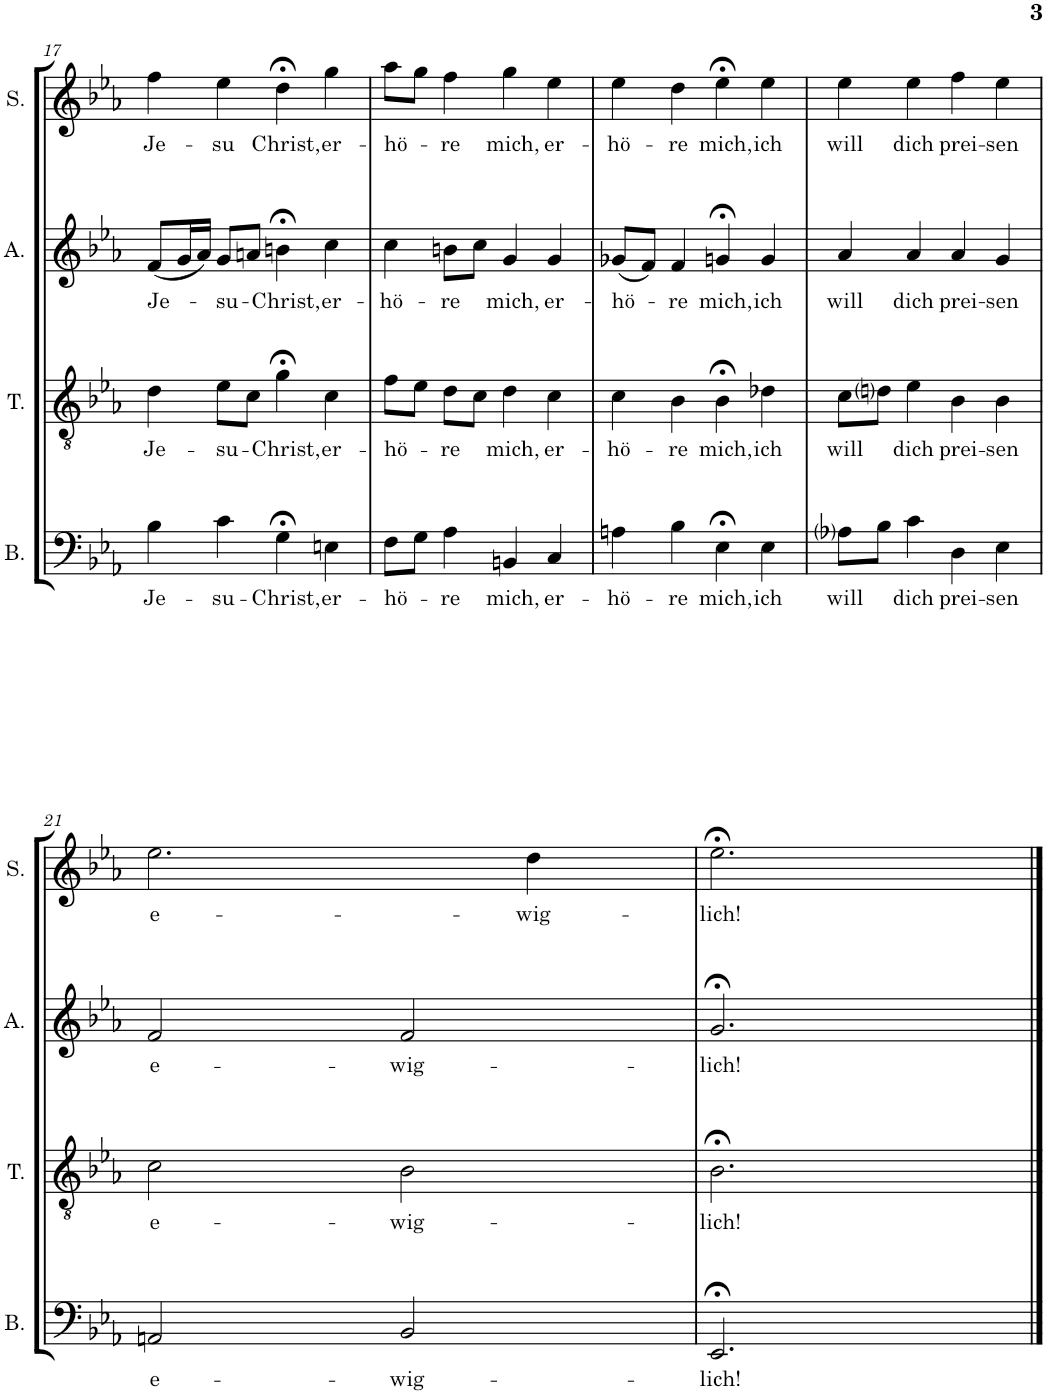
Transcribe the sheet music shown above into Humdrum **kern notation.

**kern	**text	**kern	**text	**kern	**text	**kern	**text
*part4	*part4	*part3	*part3	*part2	*part2	*part1	*part1
*staff4	*staff4	*staff3	*staff3	*staff2	*staff2	*staff1	*staff1
*I"Basso	*	*I"Tenore	*	*I"Alto	*	*I"Soprano	*
*I'B.	*	*I'T.	*	*I'A.	*	*I'S.	*
!!LO:PB:g=z
*clefF4	*	*clefGv2	*	*clefG2	*	*clefG2	*
*k[b-e-a-]	*	*k[b-e-a-]	*	*k[b-e-a-]	*	*k[b-e-a-]	*
*E-:	*	*E-:	*	*E-:	*	*E-:	*
*M4/4	*	*M4/4	*	*M4/4	*	*M4/4	*
=17	=17	=17	=17	=17	=17	=17	=17
!	!LO:LY:b	!	!LO:LY:b	!	!LO:LY:b	!	!LO:LY:b
4B-\	Je-	4d\	Je-	(<8f/L	Je-	4ff\	Je-
.	.	.	.	16g/L	.	.	.
.	.	.	.	16a-/JJ)	.	.	.
!	!LO:LY:b	!	!LO:LY:b	!	!LO:LY:b	!	!LO:LY:b
4c\	-su-	8e-\L	-su-	8g/L	-su-	4ee-\	-su
.	.	8c\J	.	8an/J	.	.	.
!	!LO:LY:b	!	!LO:LY:b	!	!LO:LY:b	!	!LO:LY:b
4G;<\	-Christ,	4g;<\	-Christ,	4bn;<\	-Christ,	4dd;<\	Christ,
!	!LO:LY:b	!	!LO:LY:b	!	!LO:LY:b	!	!LO:LY:b
4En\	er-	4c\	er-	4cc\	er-	4gg\	er-
=18	=18	=18	=18	=18	=18	=18	=18
!	!LO:LY:b	!	!LO:LY:b	!	!LO:LY:b	!	!LO:LY:b
8F\L	-hö-	8f\L	-hö-	4cc\	-hö-	8aa-\L	-hö-
8G\J	.	8e-\J	.	.	.	8gg\J	.
!	!LO:LY:b	!	!LO:LY:b	!	!LO:LY:b	!	!LO:LY:b
4A-\	-re	8d\L	-re	8bn\L	-re	4ff\	-re
.	.	8c\J	.	8cc\J	.	.	.
!	!LO:LY:b	!	!LO:LY:b	!	!LO:LY:b	!	!LO:LY:b
4BBn/	mich,	4d\	mich,	4g/	mich,	4gg\	mich,
!	!LO:LY:b	!	!LO:LY:b	!	!LO:LY:b	!	!LO:LY:b
4C/	er-	4c\	er-	4g/	er-	4ee-\	er-
=19	=19	=19	=19	=19	=19	=19	=19
!	!LO:LY:b	!	!LO:LY:b	!	!LO:LY:b	!	!LO:LY:b
4An\	-hö-	4c\	-hö-	(<8g-X/L	-hö-	4ee-\	-hö-
.	.	.	.	8f/J)	.	.	.
!	!LO:LY:b	!	!LO:LY:b	!	!LO:LY:b	!	!LO:LY:b
4B-\	-re	4B-\	-re	4f/	-re	4dd\	-re
!	!LO:LY:b	!	!LO:LY:b	!	!LO:LY:b	!	!LO:LY:b
4E-;<\	mich,	4B-;<\	mich,	4gn;</	mich,	4ee-;<\	mich,
!	!LO:LY:b	!	!LO:LY:b	!	!LO:LY:b	!	!LO:LY:b
4E-\	ich	4d-X\	ich	4g/	ich	4ee-\	ich
=20	=20	=20	=20	=20	=20	=20	=20
!	!LO:LY:b	!	!LO:LY:b	!	!LO:LY:b	!	!LO:LY:b
8A-i\L	will	8c\L	will	4a-/	will	4ee-\	will
8B-\J	.	8dni\J	.	.	.	.	.
!	!LO:LY:b	!	!LO:LY:b	!	!LO:LY:b	!	!LO:LY:b
4c\	dich	4e-\	dich	4a-/	dich	4ee-\	dich
!	!LO:LY:b	!	!LO:LY:b	!	!LO:LY:b	!	!LO:LY:b
4D\	prei-	4B-\	prei-	4a-/	prei-	4ff\	prei-
!	!LO:LY:b	!	!LO:LY:b	!	!LO:LY:b	!	!LO:LY:b
4E-\	-sen	4B-\	-sen	4g/	-sen	4ee-\	-sen
!!LO:LB:g=z
=21	=21	=21	=21	=21	=21	=21	=21
!	!LO:LY:b	!	!LO:LY:b	!	!LO:LY:b	!	!LO:LY:b
2AAn/	e-	2c\	e-	2f/	e-	2.ee-\	e-
!	!LO:LY:b	!	!LO:LY:b	!	!LO:LY:b	!	!
2BB-/	-wig-	2B-\	-wig-	2f/	-wig-	.	.
!	!	!	!	!	!	!	!LO:LY:b
.	.	.	.	.	.	4dd\	-wig-
=22	=22	=22	=22	=22	=22	=22	=22
!	!LO:LY:b	!	!LO:LY:b	!	!LO:LY:b	!	!LO:LY:b
2.EE-;</	-lich!	2.B-;<\	-lich!	2.g;</	-lich!	2.ee-;<\	-lich!
==	==	==	==	==	==	==	==
*-	*-	*-	*-	*-	*-	*-	*-
